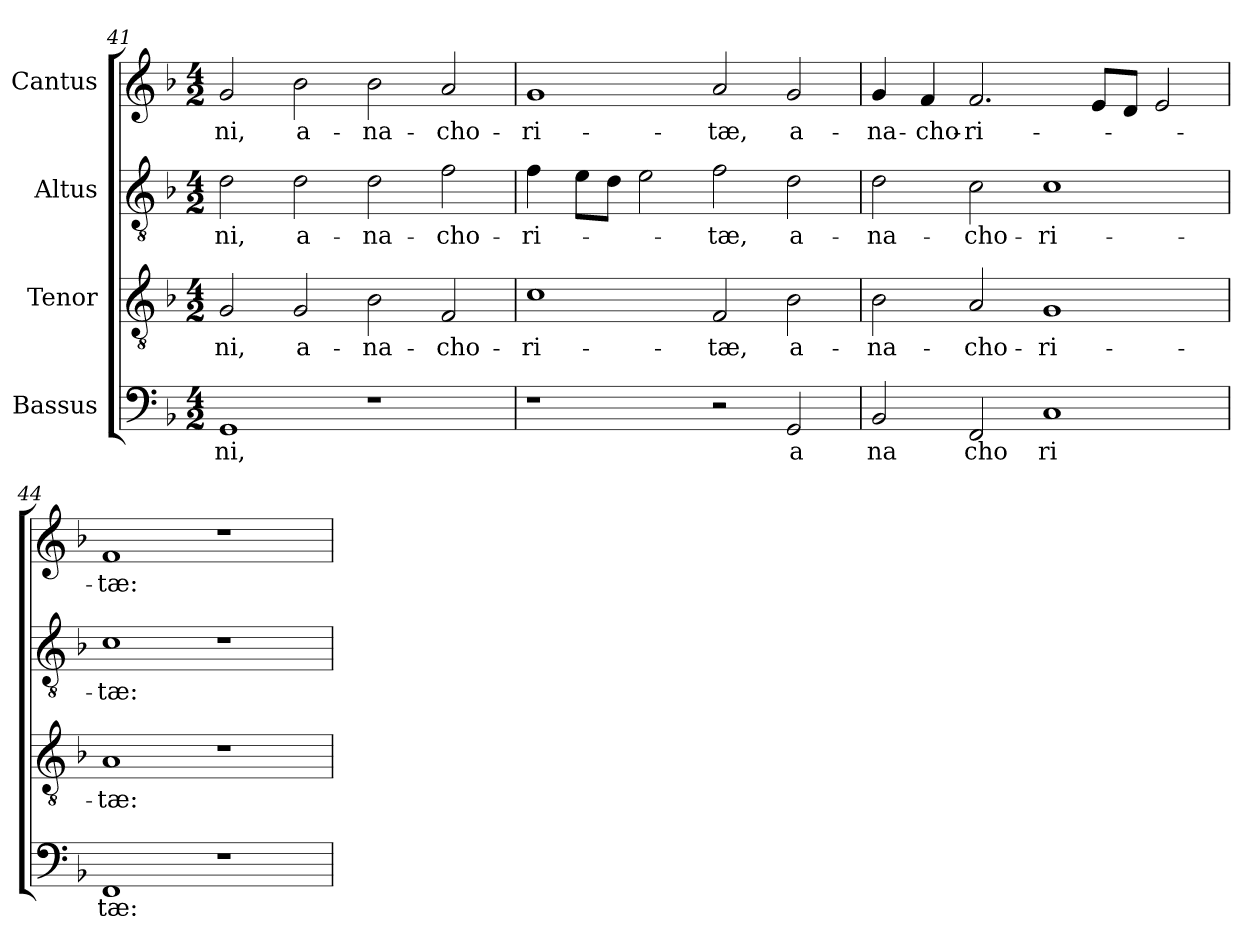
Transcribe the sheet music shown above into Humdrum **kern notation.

**kern	**text	**kern	**text	**kern	**text	**kern	**text
*part4	*part4	*part3	*part3	*part2	*part2	*part1	*part1
*staff4	*staff4	*staff3	*staff3	*staff2	*staff2	*staff1	*staff1
*I"Bassus	*	*I"Tenor	*	*I"Altus	*	*I"Cantus	*
*clefF4	*	*clefGv2	*	*clefGv2	*	*clefG2	*
*k[b-]	*	*k[b-]	*	*k[b-]	*	*k[b-]	*
*F:	*	*F:	*	*F:	*	*F:	*
*M4/2	*	*M4/2	*	*M4/2	*	*M4/2	*
=41	=41	=41	=41	=41	=41	=41	=41
!	!LO:LY:b:cj	!	!LO:LY:b:cj	!	!LO:LY:b:cj	!	!LO:LY:b:cj
1GG	ni,	2G/	-ni,	2d\	-ni,	2g/	-ni,
!	!	!	!LO:LY:b:cj	!	!LO:LY:b:cj	!	!LO:LY:b:cj
.	.	2G/	a-	2d\	a-	2b-\	a-
!	!	!	!LO:LY:b:cj	!	!LO:LY:b:cj	!	!LO:LY:b:cj
1r	.	2B-\	-na-	2d\	-na-	2b-\	-na-
!	!	!	!LO:LY:b:cj	!	!LO:LY:b:cj	!	!LO:LY:b:cj
.	.	2F/	-cho-	2f\	-cho-	2a/	-cho-
=42	=42	=42	=42	=42	=42	=42	=42
!	!	!	!LO:LY:b:cj	!	!LO:LY:b:cj	!	!LO:LY:b:cj
1r	.	1c	-ri-	4f\	-ri-	1g	-ri-
.	.	.	.	8e\L	.	.	.
.	.	.	.	8d\J	.	.	.
.	.	.	.	2e\	.	.	.
!	!	!	!LO:LY:b:cj	!	!LO:LY:b:cj	!	!LO:LY:b:cj
2r	.	2F/	-tæ,	2f\	-tæ,	2a/	-tæ,
!	!LO:LY:b:cj	!	!LO:LY:b:cj	!	!LO:LY:b:cj	!	!LO:LY:b:cj
2GG/	a	2B-\	a-	2d\	a-	2g/	a-
=43	=43	=43	=43	=43	=43	=43	=43
!	!LO:LY:b:cj	!	!LO:LY:b:cj	!	!LO:LY:b:cj	!	!LO:LY:b:cj
2BB-/	na	2B-\	-na-	2d\	-na-	4g/	-na-
!	!	!	!	!	!	!	!LO:LY:b:cj
.	.	.	.	.	.	4f/	-cho-
!	!LO:LY:b:cj	!	!LO:LY:b:cj	!	!LO:LY:b:cj	!	!LO:LY:b:cj
2FF/	cho	2A/	-cho-	2c\	-cho-	2.f/	-ri-
!	!LO:LY:b:cj	!	!LO:LY:b:cj	!	!LO:LY:b:cj	!	!
1C	ri	1G	-ri-	1c	-ri-	.	.
.	.	.	.	.	.	8e/L	.
.	.	.	.	.	.	8d/J	.
.	.	.	.	.	.	2e/	.
=44	=44	=44	=44	=44	=44	=44	=44
!	!LO:LY:b:cj	!	!LO:LY:b:cj	!	!LO:LY:b:cj	!	!LO:LY:b:cj
1FF	tæ:	1A	-tæ:	1c	-tæ:	1f	-tæ:
1r	.	1r	.	1r	.	1r	.
=	=	=	=	=	=	=	=
*-	*-	*-	*-	*-	*-	*-	*-
